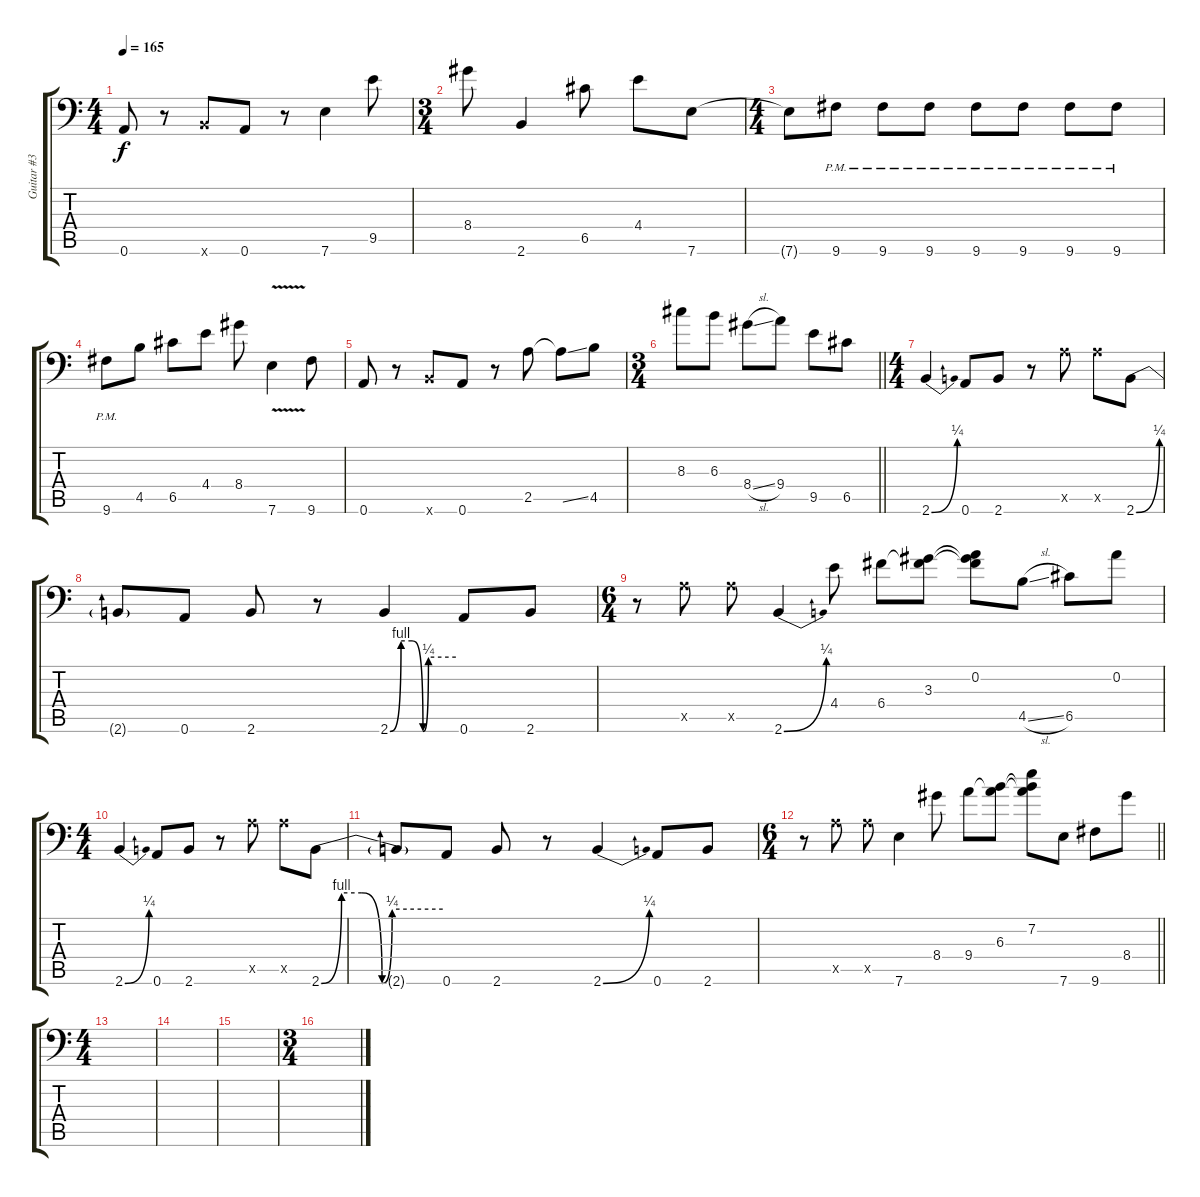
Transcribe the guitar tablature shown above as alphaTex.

\track ("Guitar #3" "Guitar #3") {instrument distortionguitar}
\staff {score tabs}
\tuning (D4 A3 F3 C3 G2 A1) {hide}
\ts (4 4)
\tempo 165
\clef f4
\ks c
0.6.8{dy f} r.8 2.6{x}.8 0.6.8 r.8 7.6.4 9.5.8 |
\ts (3 4)
8.4.8 2.6.4 6.5.8 4.4.8 7.6.8 |
\ts (4 4)
7.6{t}.8 9.6{pm}.8 9.6{pm}.8 9.6{pm}.8 9.6{pm}.8 9.6{pm}.8 9.6{pm}.8 9.6{pm}.8 |
9.6{pm}.8 4.5.8 6.5.8 4.4.8 8.4.8 7.6{v}.4 9.6.8 |
0.6.8 r.8 2.6{x}.8 0.6.8 r.8 2.5.8 2.5{ss t}.8 4.5.8 |
\ts (3 4)
\barLineRight lightlight
8.3.8 6.3.8 8.4{sl}.8 9.4.8 9.5.8 6.5.8 |
\ts (4 4)
\section ("" "")
2.6{be (bend 0 0 60 1)}.4 0.6.8 2.6.8 r.8 2.5{x}.8 2.5{x}.8 2.6{be (bend 0 0 60 1)}.8 |
2.6{t}.8 0.6.8 2.6.8 r.8 2.6{be (custom 0 0 10 4 20 4 30 0 35 1 60 1)}.4 0.6.8 2.6.8 |
\ts (6 4)
r.8 2.5{x}.8 2.5{x}.8 2.6{be (bend 0 0 60 1)}.4 4.4.8 6.4.8 (3.3 6.4{t}).8 (0.2 3.3{t} 6.4{t}).8 4.5{sl}.8 6.5.8 0.2.8 |
\ts (4 4)
2.6{be (bend 0 0 60 1)}.4 0.6.8 2.6.8 r.8 2.5{x}.8 2.5{x}.8 2.6{be (custom 0 0 10 4 20 4 30 0 35 1 60 1)}.8 |
2.6{t}.8 0.6.8 2.6.8 r.8 2.6{be (bend 0 0 60 1)}.4 0.6.8 2.6.8 |
\ts (6 4)
\barLineRight lightlight
r.8 2.5{x}.8 2.5{x}.8 7.6.4 8.4.8 9.4.8 (6.3 9.4{t}).8 (7.2 6.3{t} 9.4{t}).8 7.6.8 9.6.8 8.4.8 |
\ts (4 4)
\section ("" "")
|
|
|
\ts (3 4)
